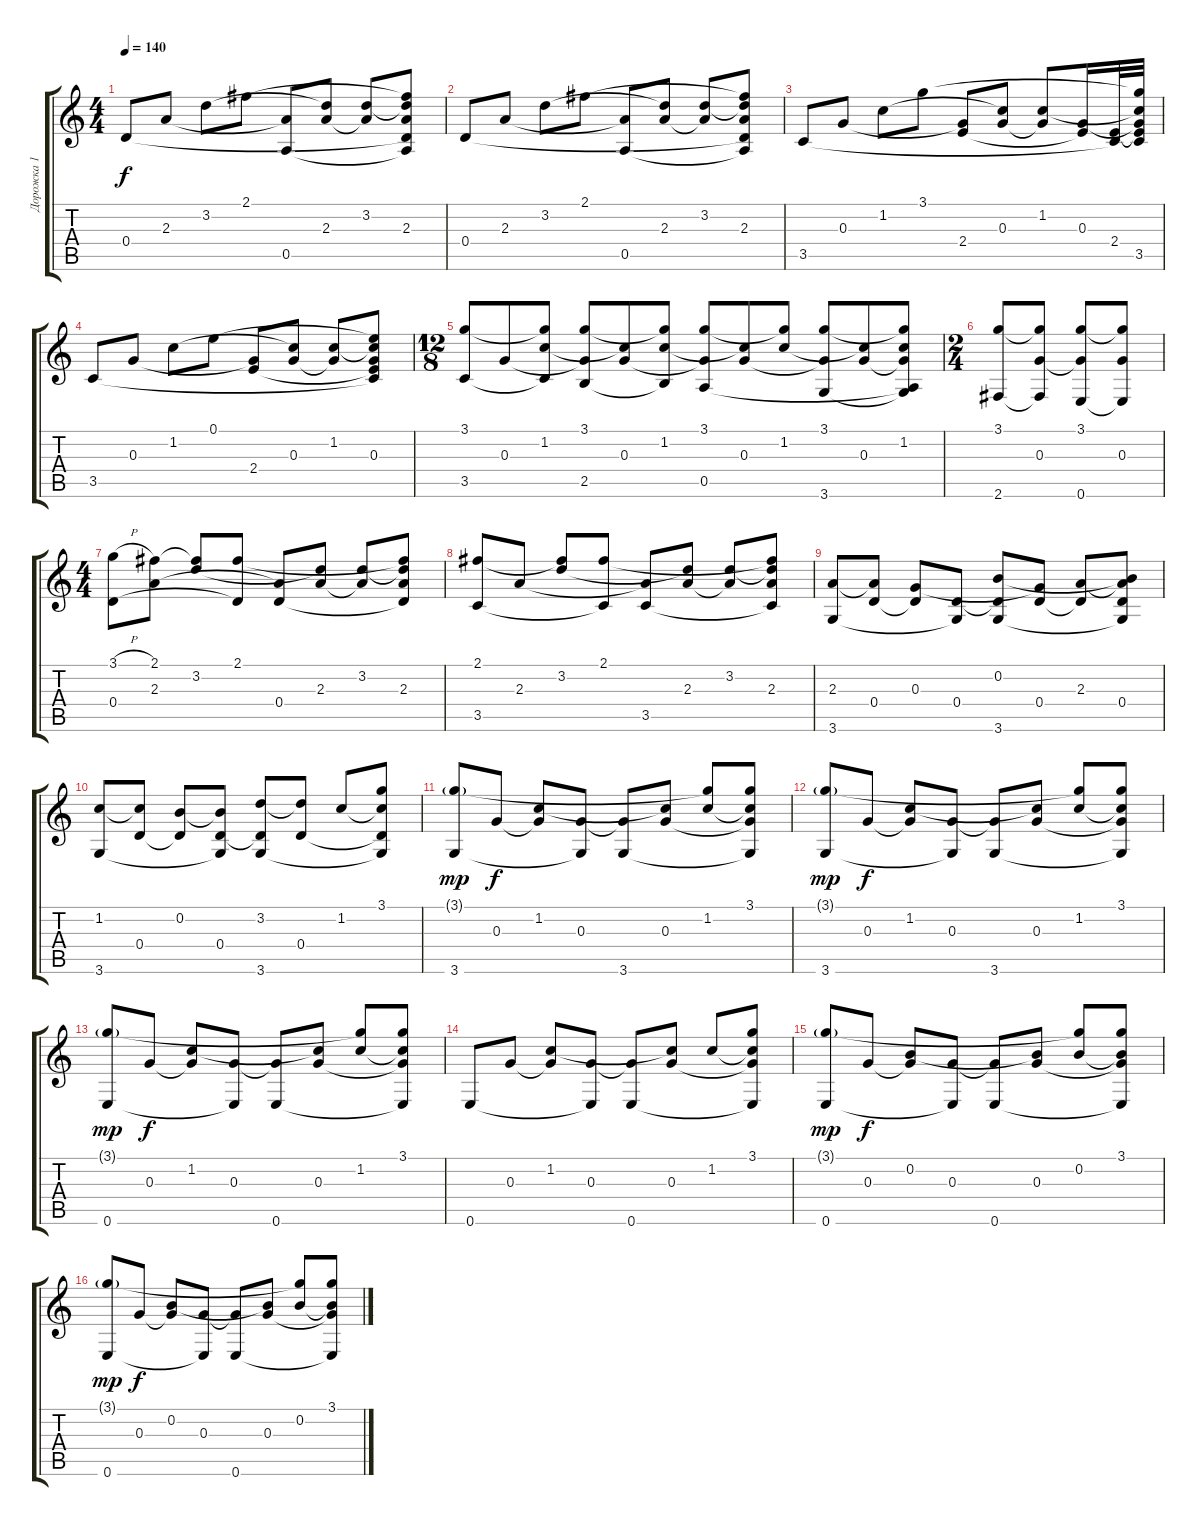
\track ("Дорожка 1" "Дорожка 1") {instrument acousticguitarsteel}
\staff {score tabs}
\tuning (E4 B3 G3 D3 A2 E2) {hide}
\ts (4 4)
\tempo 140
\clef g2
\ks c
0.4.8{dy f} 2.3.8 3.2.8 2.1.8 (2.3{t} 0.5).8 (3.2{t} 2.3).8 (3.2 2.3{t}).8 (2.1{t} 3.2{t} 2.3 0.4{t} 0.5{t}).8 |
0.4.8 2.3.8 3.2.8 2.1.8 (2.3{t} 0.5).8 (3.2{t} 2.3).8 (3.2 2.3{t}).8 (2.1{t} 3.2{t} 2.3 0.4{t} 0.5{t}).8 |
3.5.8 0.3.8 1.2.8 3.1.8 (0.3{t} 2.4).8 (1.2{t} 0.3).8 (1.2 0.3{t}).8 (0.3 2.4{t}).16 (2.4 3.5{t}).32 (3.1{t} 1.2{t} 0.3{t} 2.4{t} 3.5).32 |
3.5.8 0.3.8 1.2.8 0.1.8 (0.3{t} 2.4).8 (1.2{t} 0.3).8 (1.2 0.3{t}).8 (0.1{t} 1.2{t} 0.3 2.4{t} 3.5{t}).8 |
\ts (12 8)
(3.1 3.5).8 0.3.8 (3.1{t} 1.2 3.5{t}).8 (3.1 0.3{t} 2.5).8 (1.2{t} 0.3).8 (3.1{t} 1.2 2.5{t}).8 (3.1 0.3{t} 0.5).8 (1.2{t} 0.3).8 (3.1{t} 1.2).8 (3.1 0.3{t} 3.6).8 (1.2{t} 0.3).8 (3.1{t} 1.2 0.3{t} 0.5{t} 3.6{t}).8 |
\ts (2 4)
(3.1 2.6).8 (3.1{t} 0.3 2.6{t}).8 (3.1 0.3{t} 0.6).8 (3.1{t} 0.3 0.6{t}).8 |
\ts (4 4)
(3.1{h} 0.4).8 (2.1 2.3).8 (2.1{t} 3.2).8 (2.1 0.4{t}).8 (2.3{t} 0.4).8 (3.2{t} 2.3).8 (3.2 2.3{t}).8 (2.1{t} 3.2{t} 2.3 0.4{t}).8 |
(2.1 3.5).8 2.3.8 (2.1{t} 3.2).8 (2.1 3.5{t}).8 (2.3{t} 3.5).8 (3.2{t} 2.3).8 (3.2 2.3{t}).8 (2.1{t} 3.2{t} 2.3 3.5{t}).8 |
(2.3 3.6).8 (2.3{t} 0.4).8 (0.3 0.4{t}).8 (0.4 3.6{t}).8 (0.2 0.4{t} 3.6).8 (0.3{t} 0.4).8 (2.3 0.4{t}).8 (0.2{t} 2.3{t} 0.4 3.6{t}).8 |
(1.2 3.6).8 (1.2{t} 0.4).8 (0.2 0.4{t}).8 (0.2{t} 0.4 3.6{t}).8 (3.2 0.4{t} 3.6).8 (3.2{t} 0.4).8 1.2.8 (3.1 1.2{t} 0.4{t} 3.6{t}).8 |
(3.1{g} 3.6).8{dy mp} 0.3.8{dy f} (1.2 0.3{t}).8 (0.3 3.6{t}).8 (0.3{t} 3.6).8 (1.2{t} 0.3).8 (3.1{t} 1.2).8 (3.1 1.2{t} 0.3{t} 3.6{t}).8 |
(3.1{g} 3.6).8{dy mp} 0.3.8{dy f} (1.2 0.3{t}).8 (0.3 3.6{t}).8 (0.3{t} 3.6).8 (1.2{t} 0.3).8 (3.1{t} 1.2).8 (3.1 1.2{t} 0.3{t} 3.6{t}).8 |
(3.1{g} 0.6).8{dy mp} 0.3.8{dy f} (1.2 0.3{t}).8 (0.3 0.6{t}).8 (0.3{t} 0.6).8 (1.2{t} 0.3).8 (3.1{t} 1.2).8 (3.1 1.2{t} 0.3{t} 0.6{t}).8 |
0.6.8 0.3.8 (1.2 0.3{t}).8 (0.3 0.6{t}).8 (0.3{t} 0.6).8 (1.2{t} 0.3).8 1.2.8 (3.1 1.2{t} 0.3{t} 0.6{t}).8 |
(3.1{g} 0.6).8{dy mp} 0.3.8{dy f} (0.2 0.3{t}).8 (0.3 0.6{t}).8 (0.3{t} 0.6).8 (0.2{t} 0.3).8 (3.1{t} 0.2).8 (3.1 0.2{t} 0.3{t} 0.6{t}).8 |
(3.1{g} 0.6).8{dy mp} 0.3.8{dy f} (0.2 0.3{t}).8 (0.3 0.6{t}).8 (0.3{t} 0.6).8 (0.2{t} 0.3).8 (3.1{t} 0.2).8 (3.1{ss} 0.2{t} 0.3{t} 0.6{t}).8
